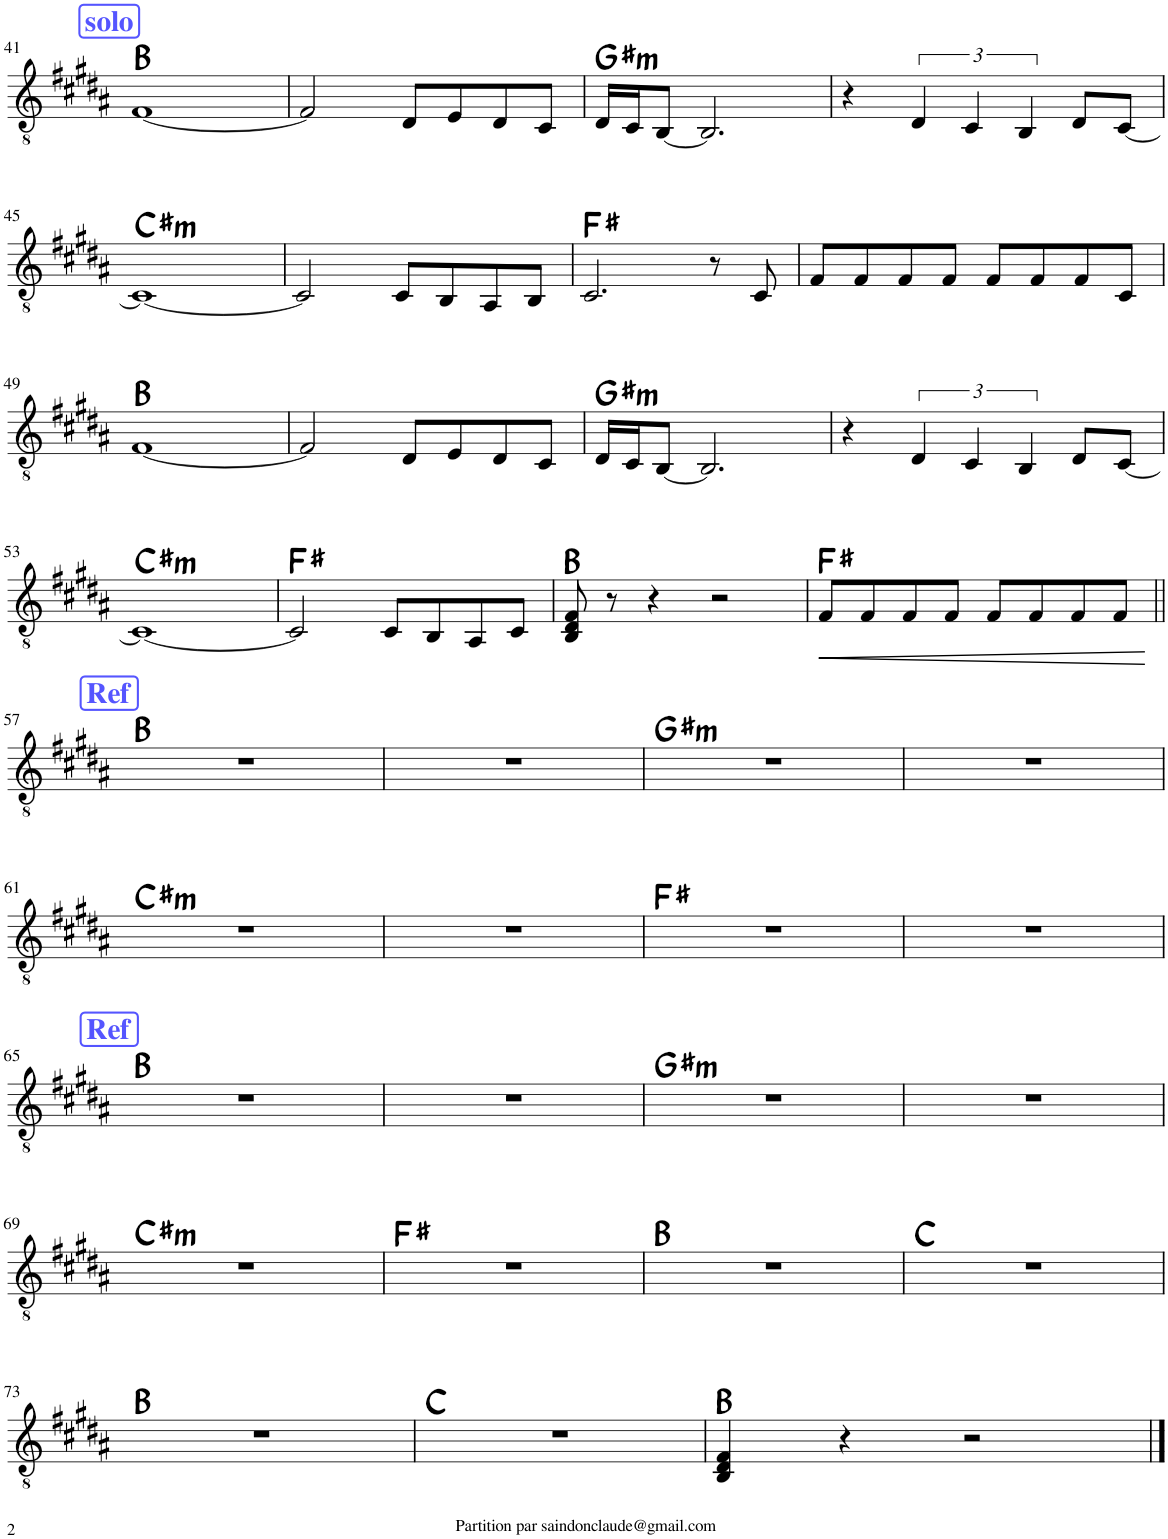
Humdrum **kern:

**kern	**dynam	**harte
*part1	*part1	*part1
*staff1	*staff1	*
*I"Classical Guitar	*	*
*I'Guit.	*	*
!!LO:PB:g=z
*clefGv2	*	*
*k[f#c#g#d#a#]	*	*
*M4/4	*	*
!!LO:REH:place=s1:a:B:rj:color=#5555FF:fs=14:t=solo
=41	=41	=41
[1F#	.	B:maj
=42	=42	=42
2F#/]	.	.
8D#/L	.	.
8E/	.	.
8D#/	.	.
8C#/J	.	.
=43	=43	=43
!	!	!LO:H:kt=m
16D#/LL	.	G#:min
16C#/J	.	.
[8BB/J	.	.
2.BB/]	.	.
=44	=44	=44
4r	.	.
6D#/	.	.
6C#/	.	.
6BB/	.	.
8D#/L	.	.
[8C#/J	.	.
!!LO:LB:g=z
=45	=45	=45
!	!	!LO:H:kt=m
1C#_	.	C#:min
=46	=46	=46
2C#/]	.	.
8C#/L	.	.
8BB/	.	.
8AA#/	.	.
8BB/J	.	.
=47	=47	=47
2.C#/	.	F#:maj
8r	.	.
8C#/	.	.
=48	=48	=48
8F#/L	.	.
8F#/	.	.
8F#/	.	.
8F#/J	.	.
8F#/L	.	.
8F#/	.	.
8F#/	.	.
8C#/J	.	.
!!LO:LB:g=z
=49	=49	=49
[1F#	.	B:maj
=50	=50	=50
2F#/]	.	.
8D#/L	.	.
8E/	.	.
8D#/	.	.
8C#/J	.	.
=51	=51	=51
!	!	!LO:H:kt=m
16D#/LL	.	G#:min
16C#/J	.	.
[8BB/J	.	.
2.BB/]	.	.
=52	=52	=52
4r	.	.
6D#/	.	.
6C#/	.	.
6BB/	.	.
8D#/L	.	.
[8C#/J	.	.
!!LO:LB:g=z
=53	=53	=53
!	!	!LO:H:kt=m
1C#_	.	C#:min
=54	=54	=54
2C#/]	.	F#:maj
8C#/L	.	.
8BB/	.	.
8AA#/	.	.
8C#/J	.	.
=55	=55	=55
8BB/ 8D#/ 8F#/	.	B:maj
8r	.	.
4r	.	.
2r	.	.
=56	=56	=56
!	!LO:HP:b	!
8F#/L	<	F#:maj
8F#/	.	.
8F#/	.	.
8F#/J	.	.
8F#/L	.	.
8F#/	.	.
8F#/	.	.
8F#/J	.	.
.	[	.
!!LO:LB:g=z
!!LO:REH:place=s1:a:B:rj:color=#5555FF:fs=14:t=Ref
=57||	=57||	=57||
1r	.	B:maj
=58	=58	=58
1r	.	.
=59	=59	=59
!	!	!LO:H:kt=m
1r	.	G#:min
=60	=60	=60
1r	.	.
!!LO:LB:g=z
=61	=61	=61
!	!	!LO:H:kt=m
1r	.	C#:min
=62	=62	=62
1r	.	.
=63	=63	=63
1r	.	F#:maj
=64	=64	=64
1r	.	.
!!LO:LB:g=z
!!LO:REH:place=s1:a:B:rj:color=#5555FF:fs=14:t=Ref
=65	=65	=65
1r	.	B:maj
=66	=66	=66
1r	.	.
=67	=67	=67
!	!	!LO:H:kt=m
1r	.	G#:min
=68	=68	=68
1r	.	.
!!LO:LB:g=z
=69	=69	=69
!	!	!LO:H:kt=m
1r	.	C#:min
=70	=70	=70
1r	.	F#:maj
=71	=71	=71
1r	.	B:maj
=72	=72	=72
1r	.	C:maj
!!LO:LB:g=z
=73	=73	=73
1r	.	B:maj
=74	=74	=74
1r	.	C:maj
=75	=75	=75
4BB/ 4D#/ 4F#/	.	B:maj
4r	.	.
2r	.	.
==	==	==
*-	*-	*-
